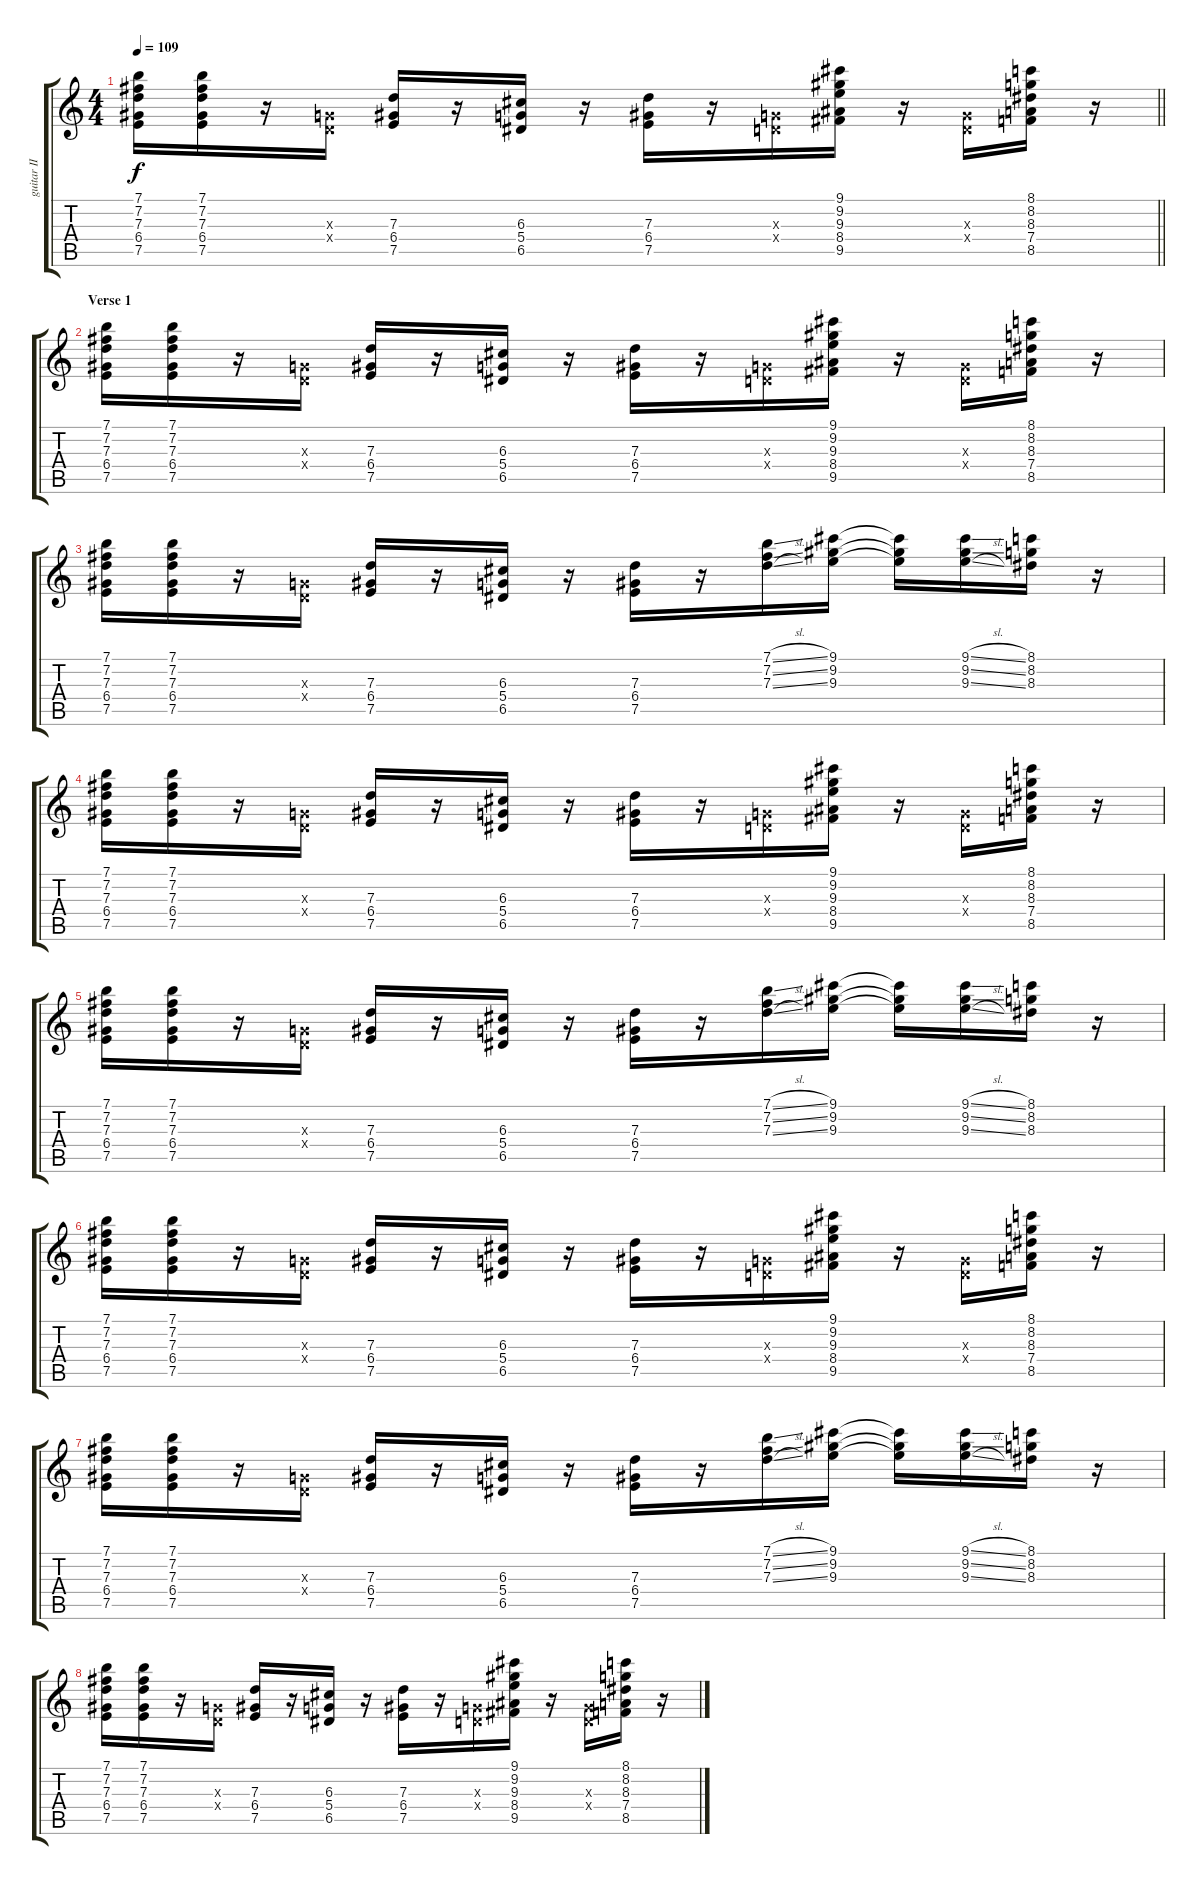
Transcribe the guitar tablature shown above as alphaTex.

\track ("guitar II" "guitar II") {instrument electricguitarclean}
\staff {score tabs}
\tuning (E4 B3 G3 D3 A2 E2) {hide}
\ts (4 4)
\tempo 109
\clef g2
\barLineRight lightlight
\ks aminor
(7.1 7.2 7.3 6.4 7.5).16{dy f} (7.1 7.2 7.3 6.4 7.5).16 r.16 (0.3{x} 0.4{x}).16 (7.3 6.4 7.5).16 r.16 (6.3 5.4 6.5).16 r.16 (7.3 6.4 7.5).16 r.16 (0.3{x} 0.4{x}).16 (9.1 9.2 9.3 8.4 9.5).16 r.16 (0.3{x} 0.4{x}).16 (8.1 8.2 8.3 7.4 8.5).16 r.16 |
\section ("" "Verse 1")
(7.1 7.2 7.3 6.4 7.5).16 (7.1 7.2 7.3 6.4 7.5).16 r.16 (0.3{x} 0.4{x}).16 (7.3 6.4 7.5).16 r.16 (6.3 5.4 6.5).16 r.16 (7.3 6.4 7.5).16 r.16 (0.3{x} 0.4{x}).16 (9.1 9.2 9.3 8.4 9.5).16 r.16 (0.3{x} 0.4{x}).16 (8.1 8.2 8.3 7.4 8.5).16 r.16 |
(7.1 7.2 7.3 6.4 7.5).16 (7.1 7.2 7.3 6.4 7.5).16 r.16 (0.3{x} 0.4{x}).16 (7.3 6.4 7.5).16 r.16 (6.3 5.4 6.5).16 r.16 (7.3 6.4 7.5).16 r.16 (7.1{sl} 7.2{sl} 7.3{sl}).16 (9.1 9.2 9.3).16 (9.1{t} 9.2{t} 9.3{t}).16 (9.1{sl} 9.2{sl} 9.3{sl}).16 (8.1 8.2 8.3).16 r.16 |
(7.1 7.2 7.3 6.4 7.5).16 (7.1 7.2 7.3 6.4 7.5).16 r.16 (0.3{x} 0.4{x}).16 (7.3 6.4 7.5).16 r.16 (6.3 5.4 6.5).16 r.16 (7.3 6.4 7.5).16 r.16 (0.3{x} 0.4{x}).16 (9.1 9.2 9.3 8.4 9.5).16 r.16 (0.3{x} 0.4{x}).16 (8.1 8.2 8.3 7.4 8.5).16 r.16 |
(7.1 7.2 7.3 6.4 7.5).16 (7.1 7.2 7.3 6.4 7.5).16 r.16 (0.3{x} 0.4{x}).16 (7.3 6.4 7.5).16 r.16 (6.3 5.4 6.5).16 r.16 (7.3 6.4 7.5).16 r.16 (7.1{sl} 7.2{sl} 7.3{sl}).16 (9.1 9.2 9.3).16 (9.1{t} 9.2{t} 9.3{t}).16 (9.1{sl} 9.2{sl} 9.3{sl}).16 (8.1 8.2 8.3).16 r.16 |
(7.1 7.2 7.3 6.4 7.5).16 (7.1 7.2 7.3 6.4 7.5).16 r.16 (0.3{x} 0.4{x}).16 (7.3 6.4 7.5).16 r.16 (6.3 5.4 6.5).16 r.16 (7.3 6.4 7.5).16 r.16 (0.3{x} 0.4{x}).16 (9.1 9.2 9.3 8.4 9.5).16 r.16 (0.3{x} 0.4{x}).16 (8.1 8.2 8.3 7.4 8.5).16 r.16 |
(7.1 7.2 7.3 6.4 7.5).16 (7.1 7.2 7.3 6.4 7.5).16 r.16 (0.3{x} 0.4{x}).16 (7.3 6.4 7.5).16 r.16 (6.3 5.4 6.5).16 r.16 (7.3 6.4 7.5).16 r.16 (7.1{sl} 7.2{sl} 7.3{sl}).16 (9.1 9.2 9.3).16 (9.1{t} 9.2{t} 9.3{t}).16 (9.1{sl} 9.2{sl} 9.3{sl}).16 (8.1 8.2 8.3).16 r.16 |
(7.1 7.2 7.3 6.4 7.5).16 (7.1 7.2 7.3 6.4 7.5).16 r.16 (0.3{x} 0.4{x}).16 (7.3 6.4 7.5).16 r.16 (6.3 5.4 6.5).16 r.16 (7.3 6.4 7.5).16 r.16 (0.3{x} 0.4{x}).16 (9.1 9.2 9.3 8.4 9.5).16 r.16 (0.3{x} 0.4{x}).16 (8.1 8.2 8.3 7.4 8.5).16 r.16
